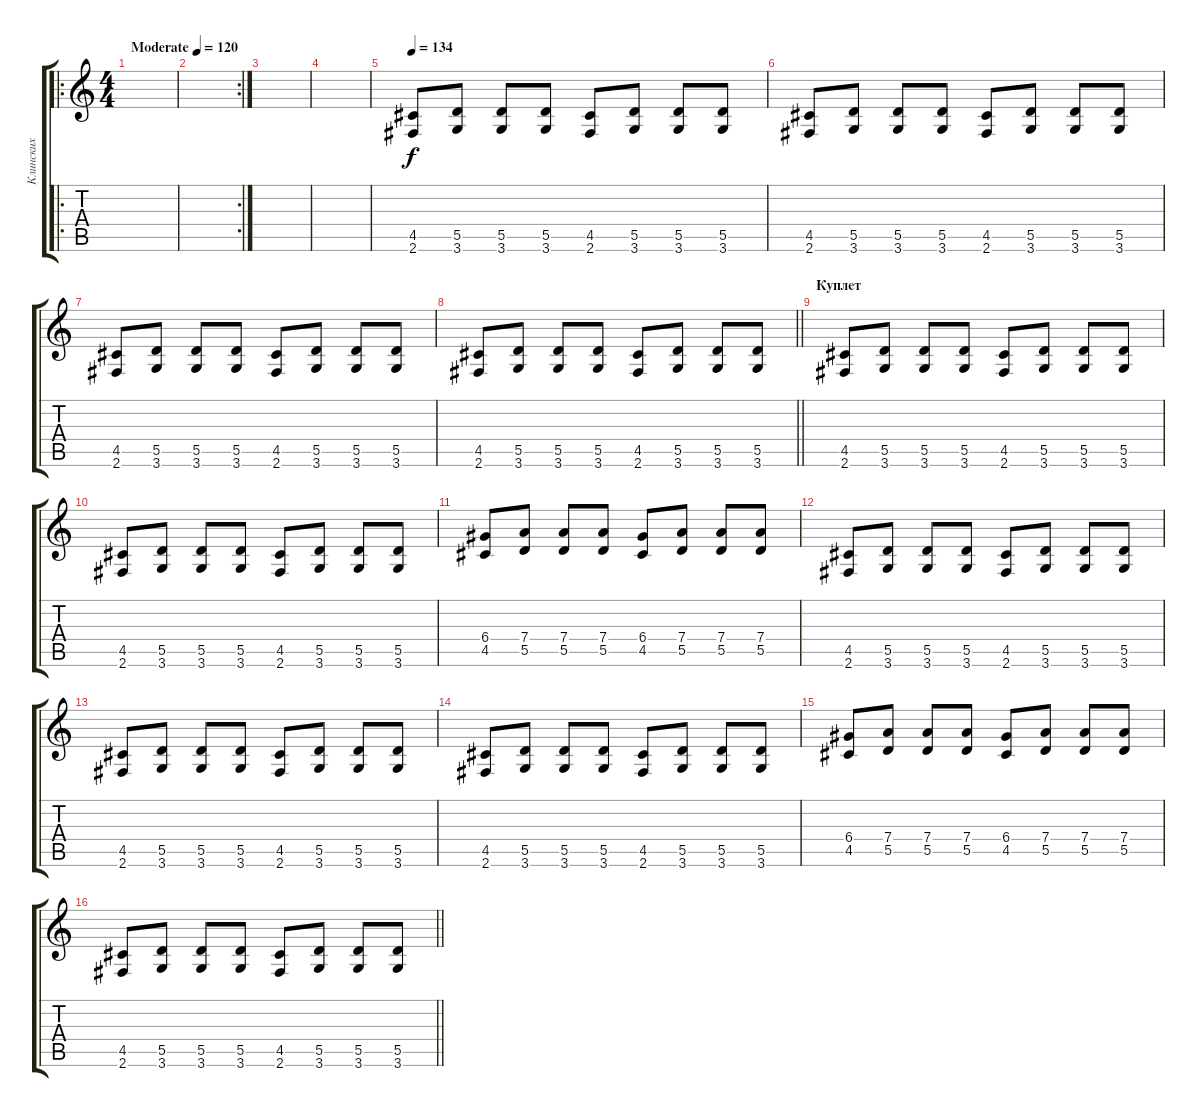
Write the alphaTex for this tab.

\track ("Клинских" "Клинских") {instrument distortionguitar}
\staff {score tabs}
\tuning (E4 B3 G3 D3 A2 E2) {hide}
\ro
\ts (4 4)
\tempo (120 "Moderate")
\tempo 133
\tempo (120 "Moderate")
\clef g2
\ks c
|
\rc 2
|
|
|
\tempo 134
(4.5 2.6).8 (5.5 3.6).8 (5.5 3.6).8 (5.5 3.6).8 (4.5 2.6).8 (5.5 3.6).8 (5.5 3.6).8 (5.5 3.6).8 |
(4.5 2.6).8 (5.5 3.6).8 (5.5 3.6).8 (5.5 3.6).8 (4.5 2.6).8 (5.5 3.6).8 (5.5 3.6).8 (5.5 3.6).8 |
(4.5 2.6).8 (5.5 3.6).8 (5.5 3.6).8 (5.5 3.6).8 (4.5 2.6).8 (5.5 3.6).8 (5.5 3.6).8 (5.5 3.6).8 |
\barLineRight lightlight
(4.5 2.6).8 (5.5 3.6).8 (5.5 3.6).8 (5.5 3.6).8 (4.5 2.6).8 (5.5 3.6).8 (5.5 3.6).8 (5.5 3.6).8 |
\section ("" "Куплет")
(4.5 2.6).8 (5.5 3.6).8 (5.5 3.6).8 (5.5 3.6).8 (4.5 2.6).8 (5.5 3.6).8 (5.5 3.6).8 (5.5 3.6).8 |
(4.5 2.6).8 (5.5 3.6).8 (5.5 3.6).8 (5.5 3.6).8 (4.5 2.6).8 (5.5 3.6).8 (5.5 3.6).8 (5.5 3.6).8 |
(6.4 4.5).8 (7.4 5.5).8 (7.4 5.5).8 (7.4 5.5).8 (6.4 4.5).8 (7.4 5.5).8 (7.4 5.5).8 (7.4 5.5).8 |
(4.5 2.6).8 (5.5 3.6).8 (5.5 3.6).8 (5.5 3.6).8 (4.5 2.6).8 (5.5 3.6).8 (5.5 3.6).8 (5.5 3.6).8 |
(4.5 2.6).8 (5.5 3.6).8 (5.5 3.6).8 (5.5 3.6).8 (4.5 2.6).8 (5.5 3.6).8 (5.5 3.6).8 (5.5 3.6).8 |
(4.5 2.6).8 (5.5 3.6).8 (5.5 3.6).8 (5.5 3.6).8 (4.5 2.6).8 (5.5 3.6).8 (5.5 3.6).8 (5.5 3.6).8 |
(6.4 4.5).8 (7.4 5.5).8 (7.4 5.5).8 (7.4 5.5).8 (6.4 4.5).8 (7.4 5.5).8 (7.4 5.5).8 (7.4 5.5).8 |
\barLineRight lightlight
(4.5 2.6).8 (5.5 3.6).8 (5.5 3.6).8 (5.5 3.6).8 (4.5 2.6).8 (5.5 3.6).8 (5.5 3.6).8 (5.5 3.6).8
